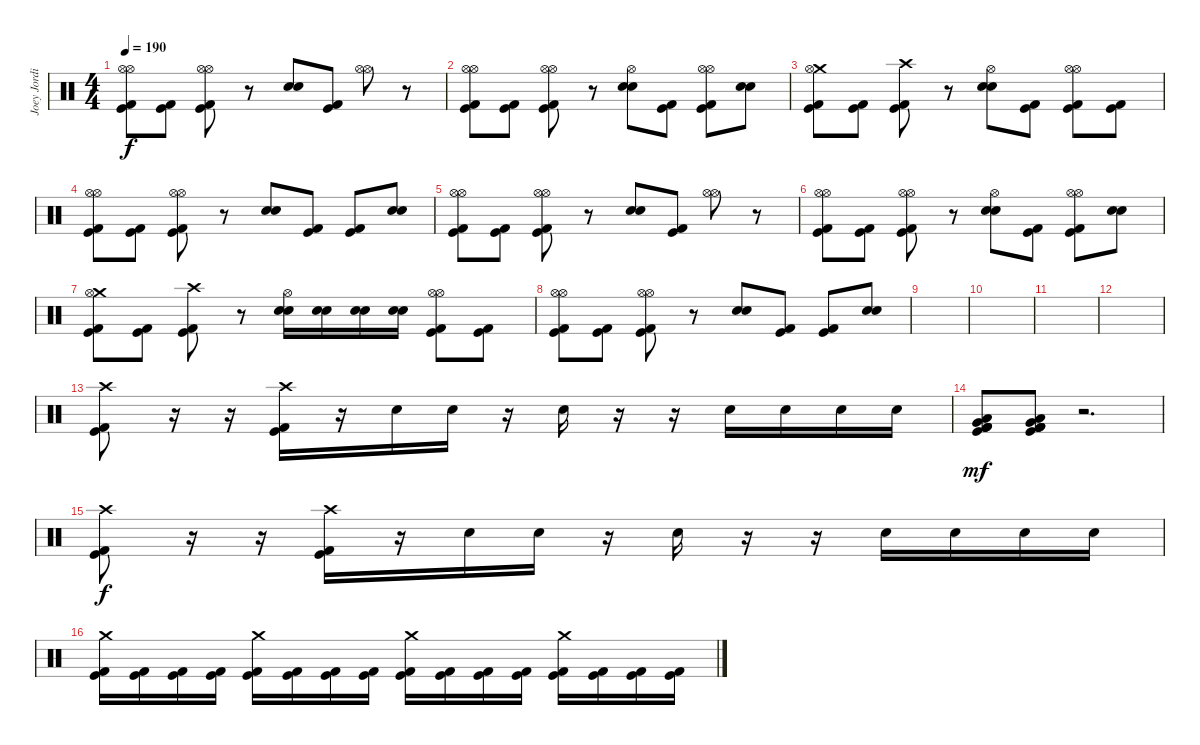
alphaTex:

\track ("Joey Jordison" "Joey Jordi") {instrument percussion}
\staff {score}
\articulation defaults
\ts (4 4)
\tempo 190
\clef neutral
\ks c
("Hi-Hat (open)" "Hi-Hat (open)" "Kick (hit)" "Kick (hit) 2").8{dy f} ("Kick (hit) 2" "Kick (hit)").8 ("Hi-Hat (open)" "Hi-Hat (open)" "Kick (hit) 2" "Kick (hit)").8 r.8 ("Electric Snare (hit)" "Electric Snare (hit)").8 ("Kick (hit) 2" "Kick (hit)").8 ("Hi-Hat (open)" "Hi-Hat (open)").8 r.8 |
("Hi-Hat (open)" "Hi-Hat (open)" "Kick (hit)" "Kick (hit) 2").8 ("Kick (hit) 2" "Kick (hit)").8 ("Hi-Hat (open)" "Hi-Hat (open)" "Kick (hit) 2" "Kick (hit)").8 r.8 ("Hi-Hat (open)" "Electric Snare (hit)" "Electric Snare (hit)").8 ("Kick (hit) 2" "Kick (hit)").8 ("Hi-Hat (open)" "Hi-Hat (open)" "Kick (hit) 2" "Kick (hit)").8 ("Electric Snare (hit)" "Electric Snare (hit)").8 |
("Crash medium (hit)" "Hi-Hat (open)" "Kick (hit)" "Kick (hit) 2").8 ("Kick (hit) 2" "Kick (hit)").8 ("Crash high (hit)" "Kick (hit) 2" "Kick (hit)").8 r.8 ("Hi-Hat (open)" "Electric Snare (hit)" "Electric Snare (hit)").8 ("Kick (hit) 2" "Kick (hit)").8 ("Hi-Hat (open)" "Hi-Hat (open)" "Kick (hit) 2" "Kick (hit)").8 ("Kick (hit) 2" "Kick (hit)").8 |
("Hi-Hat (open)" "Hi-Hat (open)" "Kick (hit)" "Kick (hit) 2").8 ("Kick (hit) 2" "Kick (hit)").8 ("Hi-Hat (open)" "Hi-Hat (open)" "Kick (hit) 2" "Kick (hit)").8 r.8 ("Electric Snare (hit)" "Electric Snare (hit)").8 ("Kick (hit) 2" "Kick (hit)").8 ("Kick (hit) 2" "Kick (hit)").8 ("Electric Snare (hit)" "Electric Snare (hit)").8 |
("Hi-Hat (open)" "Hi-Hat (open)" "Kick (hit)" "Kick (hit) 2").8 ("Kick (hit) 2" "Kick (hit)").8 ("Hi-Hat (open)" "Hi-Hat (open)" "Kick (hit) 2" "Kick (hit)").8 r.8 ("Electric Snare (hit)" "Electric Snare (hit)").8 ("Kick (hit) 2" "Kick (hit)").8 ("Hi-Hat (open)" "Hi-Hat (open)").8 r.8 |
("Hi-Hat (open)" "Hi-Hat (open)" "Kick (hit)" "Kick (hit) 2").8 ("Kick (hit) 2" "Kick (hit)").8 ("Hi-Hat (open)" "Hi-Hat (open)" "Kick (hit) 2" "Kick (hit)").8 r.8 ("Hi-Hat (open)" "Electric Snare (hit)" "Electric Snare (hit)").8 ("Kick (hit) 2" "Kick (hit)").8 ("Hi-Hat (open)" "Hi-Hat (open)" "Kick (hit) 2" "Kick (hit)").8 ("Electric Snare (hit)" "Electric Snare (hit)").8 |
("Crash medium (hit)" "Hi-Hat (open)" "Kick (hit)" "Kick (hit) 2").8 ("Kick (hit) 2" "Kick (hit)").8 ("Crash high (hit)" "Kick (hit) 2" "Kick (hit)").8 r.8 ("Hi-Hat (open)" "Electric Snare (hit)" "Electric Snare (hit)").16 ("Electric Snare (hit)" "Electric Snare (hit)").16 ("Electric Snare (hit)" "Electric Snare (hit)").16 ("Electric Snare (hit)" "Electric Snare (hit)").16 ("Hi-Hat (open)" "Hi-Hat (open)" "Kick (hit) 2" "Kick (hit)").8 ("Kick (hit) 2" "Kick (hit)").8 |
("Hi-Hat (open)" "Hi-Hat (open)" "Kick (hit)" "Kick (hit) 2").8 ("Kick (hit) 2" "Kick (hit)").8 ("Hi-Hat (open)" "Hi-Hat (open)" "Kick (hit) 2" "Kick (hit)").8 r.8 ("Electric Snare (hit)" "Electric Snare (hit)").8 ("Kick (hit) 2" "Kick (hit)").8 ("Kick (hit) 2" "Kick (hit)").8 ("Electric Snare (hit)" "Electric Snare (hit)").8 |
|
|
|
|
("Crash high (hit)" "Kick (hit) 2" "Kick (hit)").8 r.16 r.16 ("Crash high (hit)" "Kick (hit) 2" "Kick (hit)").16 r.16 "Electric Snare (hit)".16 "Electric Snare (hit)".16 r.16 "Electric Snare (hit)".16 r.16 r.16 "Electric Snare (hit)".16 "Electric Snare (hit)".16 "Electric Snare (hit)".16 "Electric Snare (hit)".16 |
("Kick (hit) 2" "Kick (hit) 2" "Very Low Tom (hit)" "Low Floor Tom (hit)" "Kick (hit) 2" "Kick (hit)").8{dy mf} ("Kick (hit) 2" "Kick (hit) 2" "Very Low Tom (hit)" "Low Floor Tom (hit)" "Kick (hit) 2" "Kick (hit)").8 r.2{d} |
("Crash high (hit)" "Kick (hit) 2" "Kick (hit)").8{dy f} r.16 r.16 ("Crash high (hit)" "Kick (hit) 2" "Kick (hit)").16 r.16 "Electric Snare (hit)".16 "Electric Snare (hit)".16 r.16 "Electric Snare (hit)".16 r.16 r.16 "Electric Snare (hit)".16 "Electric Snare (hit)".16 "Electric Snare (hit)".16 "Electric Snare (hit)".16 |
("Crash medium (hit)" "Kick (hit) 2" "Kick (hit)").16 ("Kick (hit)" "Kick (hit) 2").16 ("Kick (hit) 2" "Kick (hit)").16 ("Kick (hit)" "Kick (hit) 2").16 ("Crash medium (hit)" "Kick (hit)" "Kick (hit) 2").16 ("Kick (hit)" "Kick (hit) 2").16 ("Kick (hit)" "Kick (hit) 2").16 ("Kick (hit)" "Kick (hit) 2").16 ("Crash medium (hit)" "Kick (hit)" "Kick (hit) 2").16 ("Kick (hit)" "Kick (hit) 2").16 ("Kick (hit)" "Kick (hit) 2").16 ("Kick (hit)" "Kick (hit) 2").16 ("Crash medium (hit)" "Kick (hit)" "Kick (hit) 2").16 ("Kick (hit)" "Kick (hit) 2").16 ("Kick (hit)" "Kick (hit) 2").16 ("Kick (hit)" "Kick (hit) 2").16
